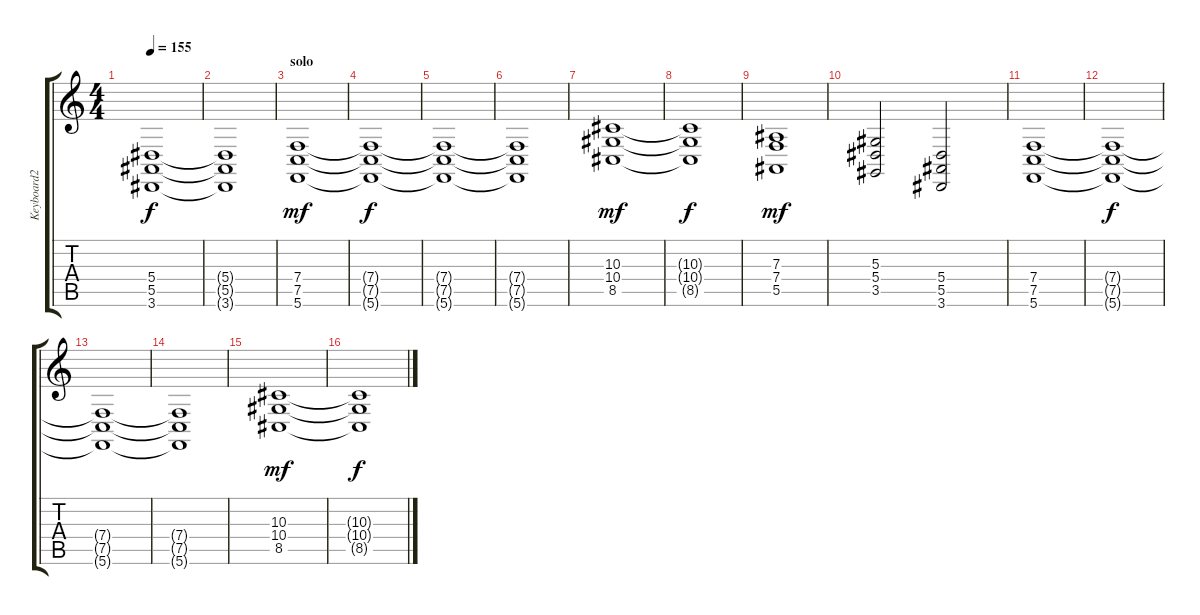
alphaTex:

\track ("Keyboard2" "Keyboard2") {instrument stringensemble1}
\staff {score tabs}
\tuning (C4 G3 Eb3 Bb2 F2 C2) {hide}
\ts (4 4)
\tempo 155
\clef g2
\ks c
(5.4{t} 5.5{t} 3.6{t}).1{dy f} |
(5.4{t} 5.5{t} 3.6{t}).1 |
\section ("" "solo")
(7.4 7.5 5.6).1{dy mf} |
(7.4{t} 7.5{t} 5.6{t}).1{dy f} |
(7.4{t} 7.5{t} 5.6{t}).1 |
(7.4{t} 7.5{t} 5.6{t}).1 |
(10.3 10.4 8.5).1{dy mf} |
(10.3{t} 10.4{t} 8.5{t}).1{dy f} |
(7.3 7.4 5.5).1{dy mf} |
(5.3 5.4 3.5).2 (5.4 5.5 3.6).2 |
\section ("" "")
(7.4 7.5 5.6).1 |
(7.4{t} 7.5{t} 5.6{t}).1{dy f} |
(7.4{t} 7.5{t} 5.6{t}).1 |
(7.4{t} 7.5{t} 5.6{t}).1 |
(10.3 10.4 8.5).1{dy mf} |
(10.3{t} 10.4{t} 8.5{t}).1{dy f}
